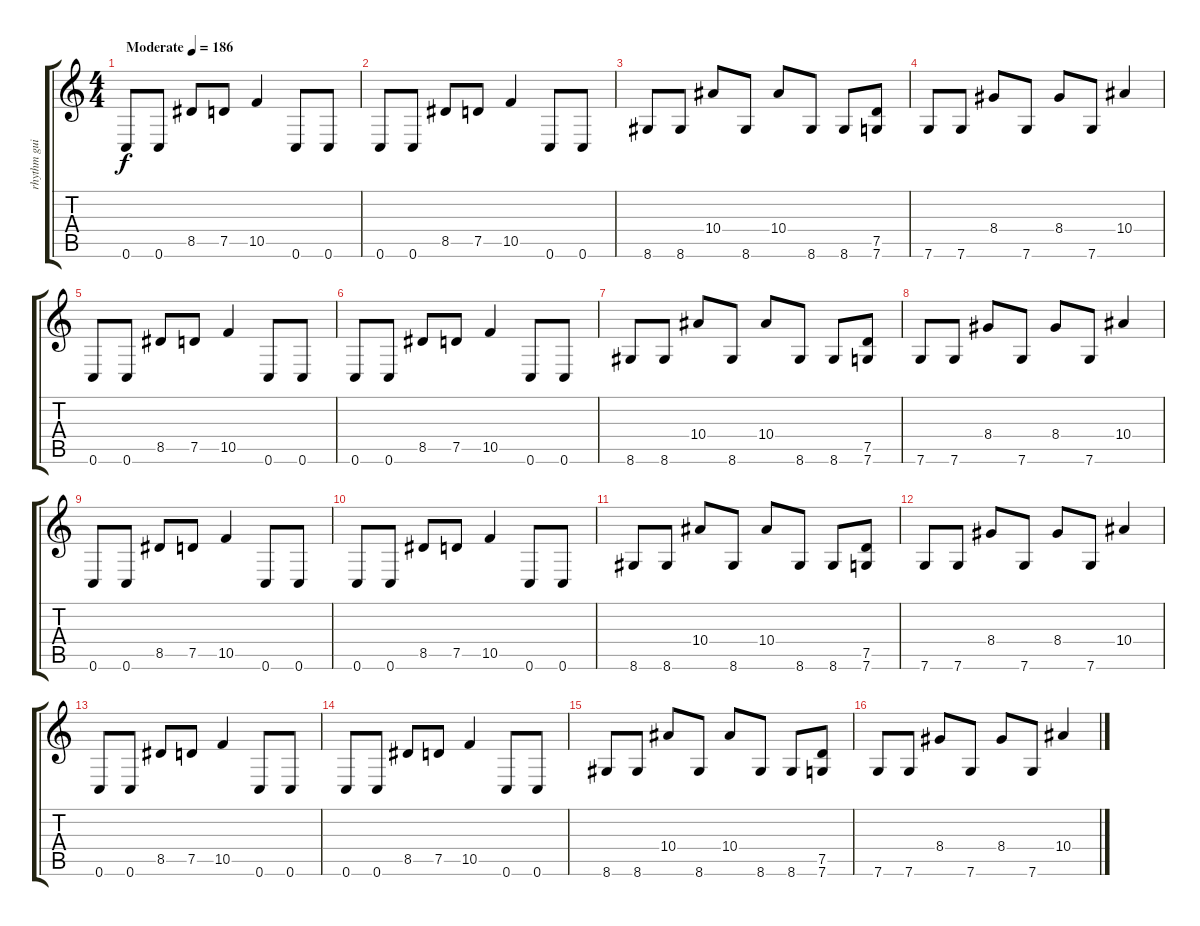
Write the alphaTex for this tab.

\track ("rhythm guitar" "rhythm gui") {instrument distortionguitar}
\staff {score tabs}
\tuning (D4 A3 F3 C3 G2 C2) {hide}
\ts (4 4)
\tempo (186 "Moderate")
\clef g2
\ks c
0.6.8{dy f instrument distortionguitar} 0.6.8 8.5.8 7.5.8 10.5.4 0.6.8 0.6.8 |
0.6.8 0.6.8 8.5.8 7.5.8 10.5.4 0.6.8 0.6.8 |
8.6.8 8.6.8 10.4.8 8.6.8 10.4.8 8.6.8 8.6.8 (7.5 7.6).8 |
7.6.8 7.6.8 8.4.8 7.6.8 8.4.8 7.6.8 10.4.4 |
0.6.8 0.6.8 8.5.8 7.5.8 10.5.4 0.6.8 0.6.8 |
0.6.8 0.6.8 8.5.8 7.5.8 10.5.4 0.6.8 0.6.8 |
8.6.8 8.6.8 10.4.8 8.6.8 10.4.8 8.6.8 8.6.8 (7.5 7.6).8 |
7.6.8 7.6.8 8.4.8 7.6.8 8.4.8 7.6.8 10.4.4 |
0.6.8 0.6.8 8.5.8 7.5.8 10.5.4 0.6.8 0.6.8 |
0.6.8 0.6.8 8.5.8 7.5.8 10.5.4 0.6.8 0.6.8 |
8.6.8 8.6.8 10.4.8 8.6.8 10.4.8 8.6.8 8.6.8 (7.5 7.6).8 |
7.6.8 7.6.8 8.4.8 7.6.8 8.4.8 7.6.8 10.4.4 |
0.6.8 0.6.8 8.5.8 7.5.8 10.5.4 0.6.8 0.6.8 |
0.6.8 0.6.8 8.5.8 7.5.8 10.5.4 0.6.8 0.6.8 |
8.6.8 8.6.8 10.4.8 8.6.8 10.4.8 8.6.8 8.6.8 (7.5 7.6).8 |
7.6.8 7.6.8 8.4.8 7.6.8 8.4.8 7.6.8 10.4.4
